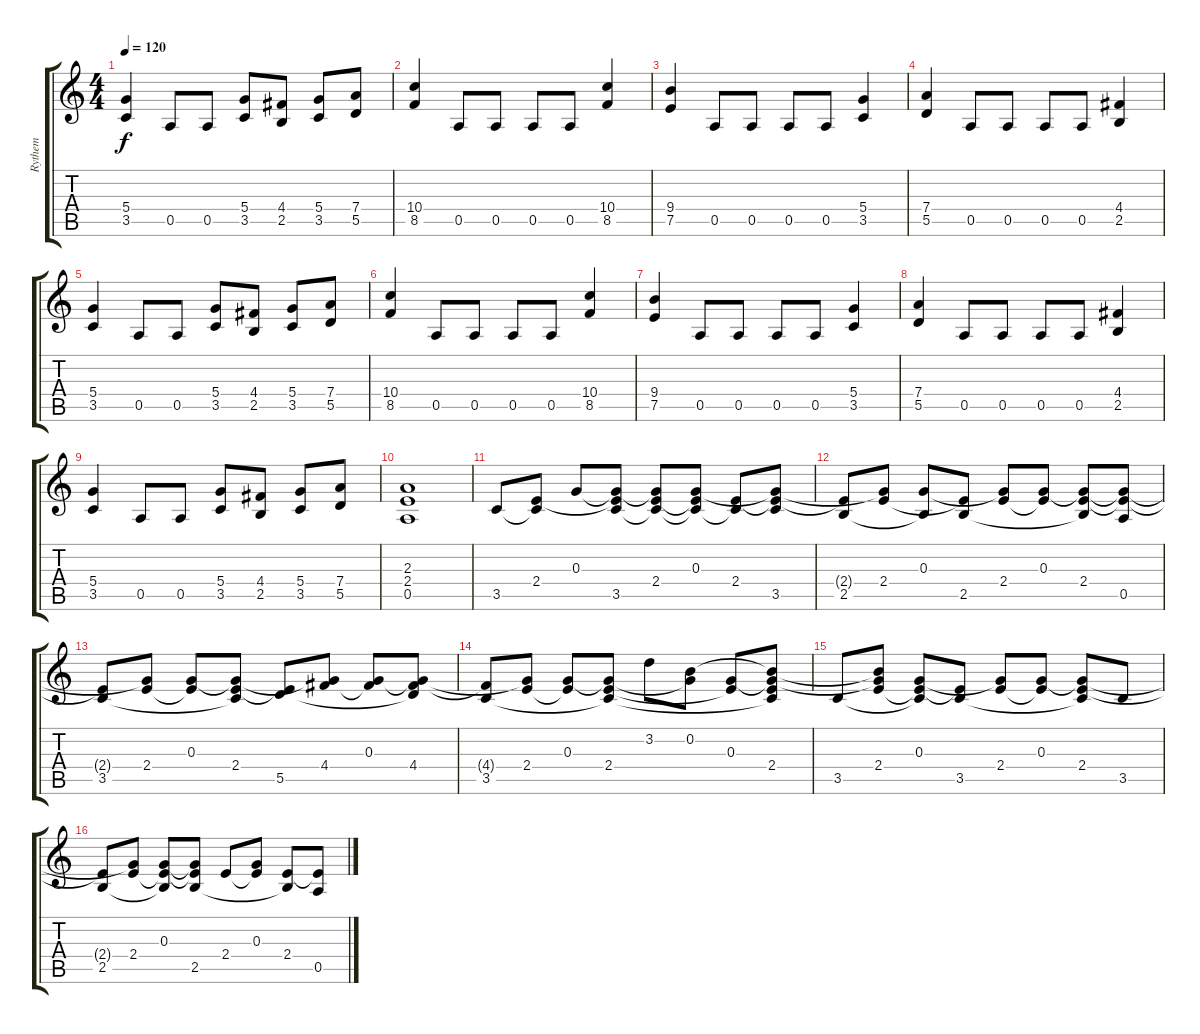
\track ("Rythem" "Rythem") {instrument acousticguitarsteel}
\staff {score tabs}
\tuning (E4 B3 G3 D3 A2 E2) {hide}
\ts (4 4)
\tempo 120
\clef g2
\ks c
(5.4 3.5).4{dy f} 0.5.8 0.5.8 (5.4 3.5).8 (4.4 2.5).8 (5.4 3.5).8 (7.4 5.5).8 |
(10.4 8.5).4 0.5.8 0.5.8 0.5.8 0.5.8 (10.4 8.5).4 |
(9.4 7.5).4 0.5.8 0.5.8 0.5.8 0.5.8 (5.4 3.5).4 |
(7.4 5.5).4 0.5.8 0.5.8 0.5.8 0.5.8 (4.4 2.5).4 |
(5.4 3.5).4 0.5.8 0.5.8 (5.4 3.5).8 (4.4 2.5).8 (5.4 3.5).8 (7.4 5.5).8 |
(10.4 8.5).4 0.5.8 0.5.8 0.5.8 0.5.8 (10.4 8.5).4 |
(9.4 7.5).4 0.5.8 0.5.8 0.5.8 0.5.8 (5.4 3.5).4 |
(7.4 5.5).4 0.5.8 0.5.8 0.5.8 0.5.8 (4.4 2.5).4 |
(5.4 3.5).4 0.5.8 0.5.8 (5.4 3.5).8 (4.4 2.5).8 (5.4 3.5).8 (7.4 5.5).8 |
(2.3 2.4 0.5).1 |
3.5.8{instrument acousticguitarsteel} (2.4 3.5{t}).8 0.3.8 (0.3{t} 2.4{t} 3.5).8 (0.3{t} 2.4 3.5{t}).8 (0.3 2.4{t} 3.5{t}).8 (2.4 3.5{t}).8 (0.3{t} 2.4{t} 3.5).8 |
(2.4{t} 2.5).8 (0.3{t} 2.4).8 (0.3 2.5{t}).8 (2.4{t} 2.5).8 (0.3{t} 2.4).8 (0.3 2.4{t}).8 (0.3{t} 2.4 2.5{t}).8 (0.3{t} 2.4{t} 0.5).8 |
(2.4{t} 3.5).8 (0.3{t} 2.4).8 (0.3 2.4{t}).8 (0.3{t} 2.4 3.5{t}).8 (2.4{t} 5.5).8 (0.3{t} 4.4).8 (0.3 4.4{t}).8 (0.3{t} 4.4 5.5{t}).8 |
(4.4{t} 3.5).8 (0.3{t} 2.4).8 (0.3 2.4{t}).8 (0.3{t} 2.4 3.5{t}).8 3.2.8 (0.2 0.3{t}).8 (0.3 2.4{t}).8 (0.2{t} 0.3{t} 2.4 3.5{t}).8 |
3.5.8 (0.2{t} 0.3{t} 2.4).8 (0.3 2.4{t} 3.5{t}).8 (2.4{t} 3.5).8 (0.3{t} 2.4).8 (0.3 2.4{t}).8 (0.3{t} 2.4 3.5{t}).8 3.5.8 |
(2.4{t} 2.5).8 (0.3{t} 2.4).8 (0.3 2.4{t} 2.5{t}).8 (0.3{t} 2.4{t} 2.5).8 2.4.8 (0.3 2.4{t}).8 (2.4 2.5{t}).8 (2.4{t} 0.5).8
